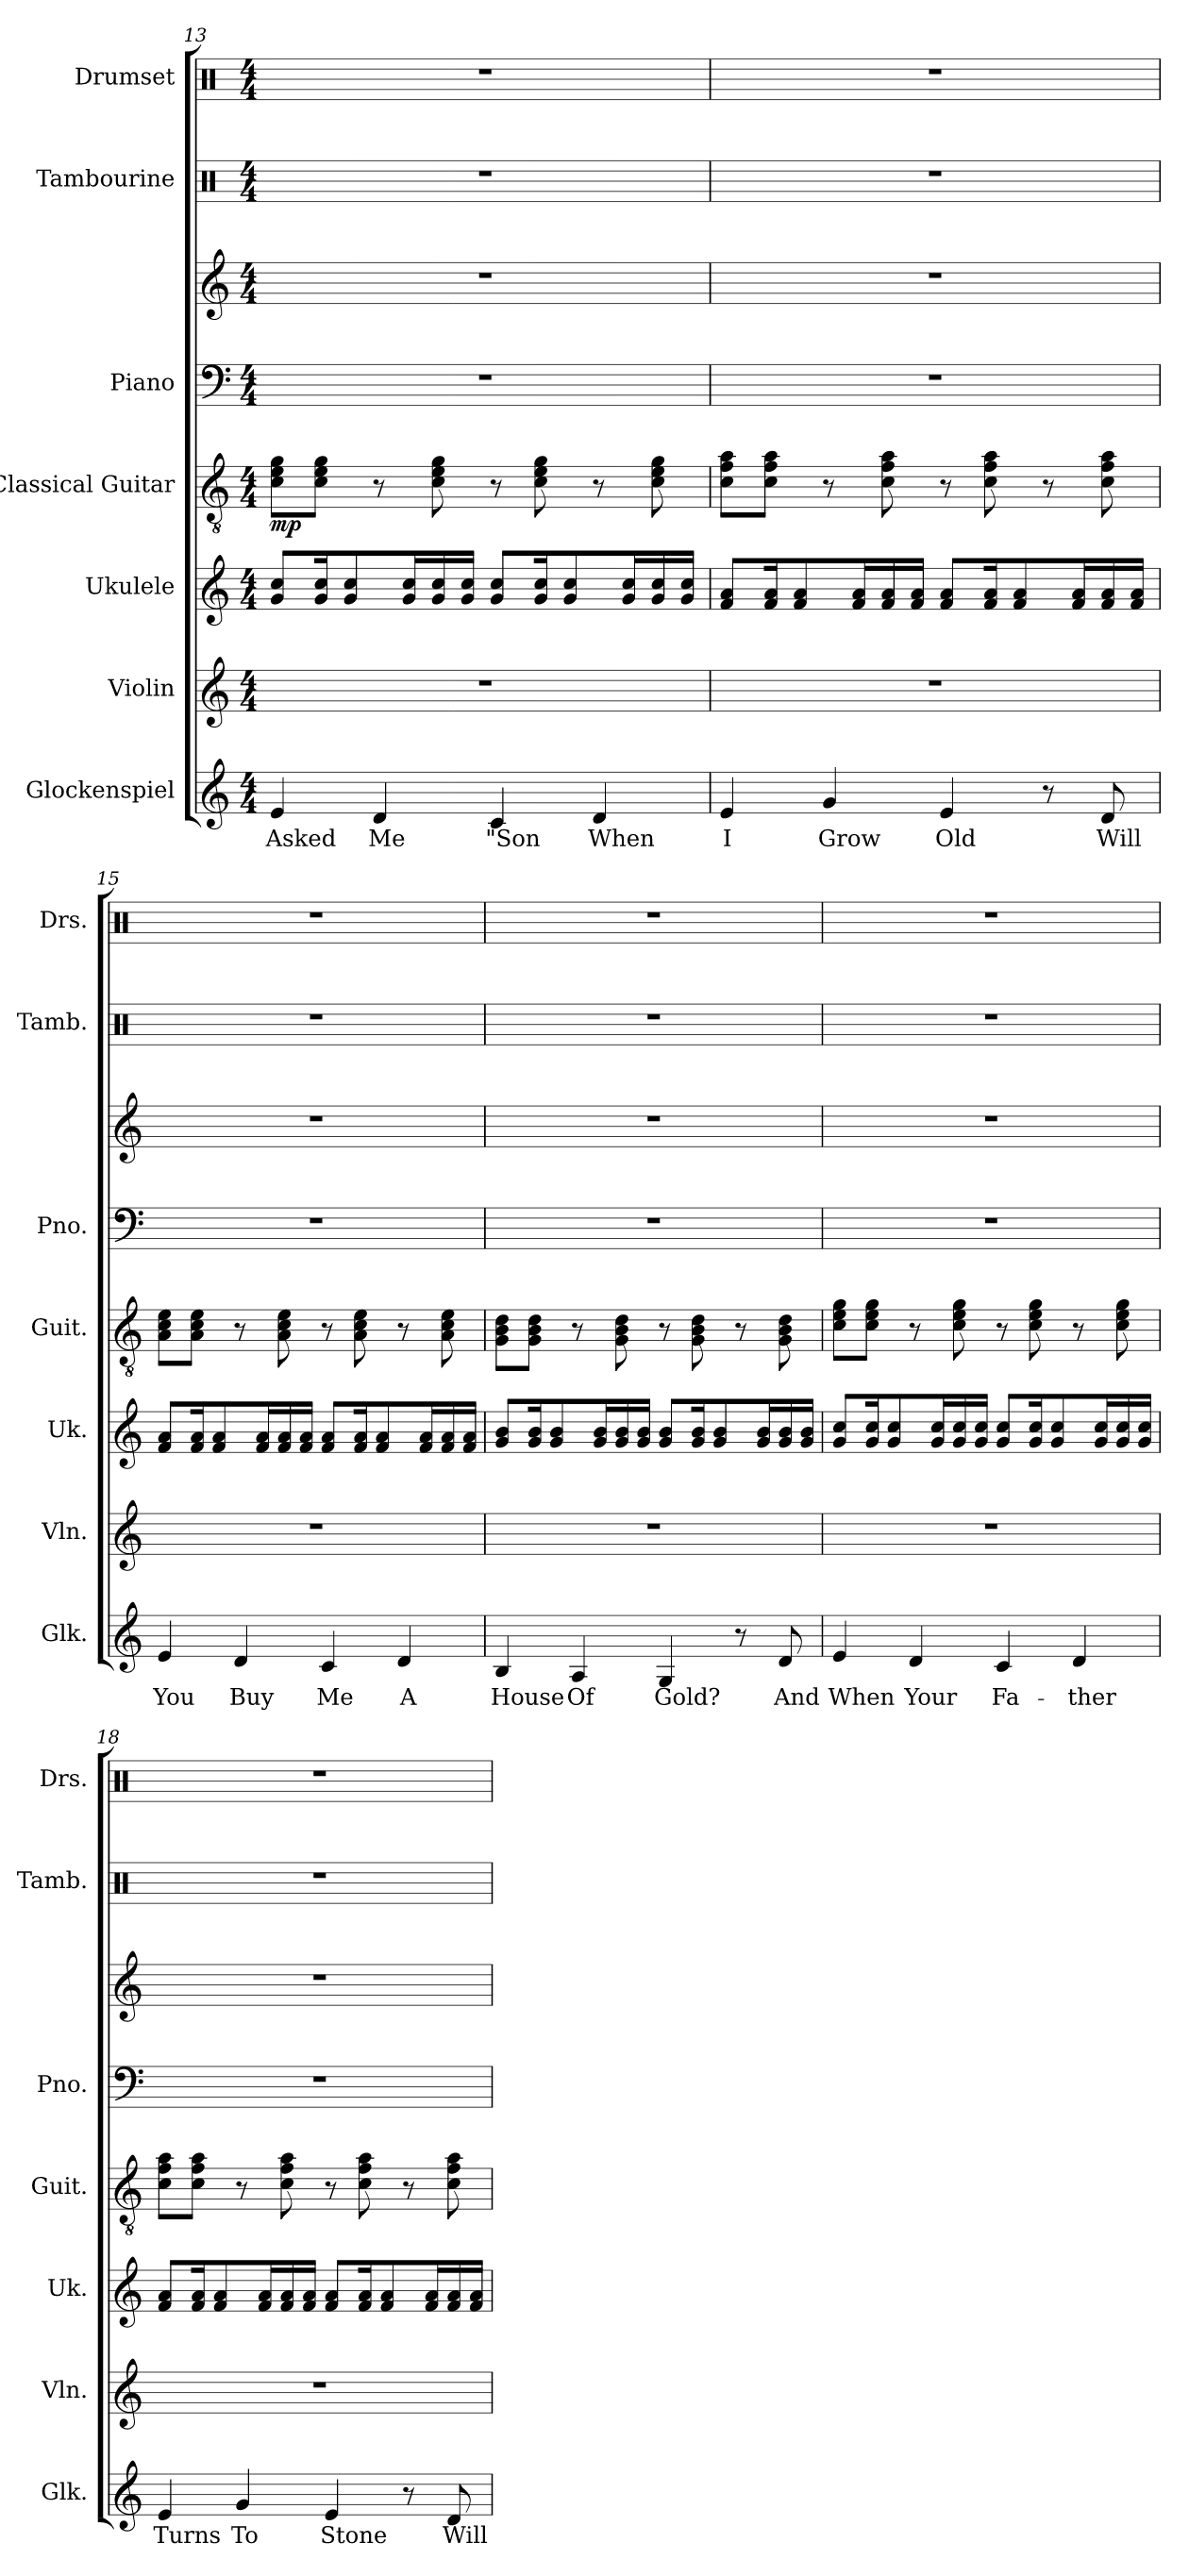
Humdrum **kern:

**kern	**text	**kern	**kern	**kern	**dynam	**kern	**kern	**kern	**kern
*part7	*part7	*part6	*part5	*part4	*part4	*part3	*part3	*part2	*part1
*staff8	*staff8	*staff7	*staff6	*staff5	*staff5	*staff4	*staff3	*staff2	*staff1
*I"Glockenspiel	*	*I"Violin	*I"Ukulele	*I"Classical Guitar	*	*I"Piano	*	*I"Tambourine	*I"Drumset
*I'Glk.	*	*I'Vln.	*I'Uk.	*I'Guit.	*	*I'Pno.	*	*I'Tamb.	*I'Drs.
!!LO:PB:g=z
*clefG2	*	*clefG2	*clefG2	*clefGv2	*	*clefF4	*clefG2	*clefX	*clefX
*ITrd-14c-24	*	*	*	*	*	*	*	*	*
*k[]	*	*k[]	*k[]	*k[]	*	*k[]	*k[]	*k[]	*k[]
*M4/4	*	*M4/4	*M4/4	*M4/4	*	*M4/4	*M4/4	*M4/4	*M4/4
=13	=13	=13	=13	=13	=13	=13	=13	=13	=13
!	!	!	!	!	!LO:DY:b	!	!	!	!
4eee/	Asked	1r	8g/ 8cc/L	8c\ 8e\ 8g\L	mp	1r	1r	1r	1r
.	.	.	16g/ 16cc/K	8c\ 8e\ 8g\J	.	.	.	.	.
.	.	.	8g/ 8cc/	.	.	.	.	.	.
4ddd/	Me	.	.	8r	.	.	.	.	.
.	.	.	16g/ 16cc/L	.	.	.	.	.	.
.	.	.	16g/ 16cc/	8c\ 8e\ 8g\	.	.	.	.	.
.	.	.	16g/ 16cc/JJ	.	.	.	.	.	.
4ccc/	"Son	.	8g/ 8cc/L	8r	.	.	.	.	.
.	.	.	16g/ 16cc/K	8c\ 8e\ 8g\	.	.	.	.	.
.	.	.	8g/ 8cc/	.	.	.	.	.	.
4ddd/	When	.	.	8r	.	.	.	.	.
.	.	.	16g/ 16cc/L	.	.	.	.	.	.
.	.	.	16g/ 16cc/	8c\ 8e\ 8g\	.	.	.	.	.
.	.	.	16g/ 16cc/JJ	.	.	.	.	.	.
=14	=14	=14	=14	=14	=14	=14	=14	=14	=14
4eee/	I	1r	8f/ 8a/L	8c\ 8f\ 8a\L	.	1r	1r	1r	1r
.	.	.	16f/ 16a/K	8c\ 8f\ 8a\J	.	.	.	.	.
.	.	.	8f/ 8a/	.	.	.	.	.	.
4ggg/	Grow	.	.	8r	.	.	.	.	.
.	.	.	16f/ 16a/L	.	.	.	.	.	.
.	.	.	16f/ 16a/	8c\ 8f\ 8a\	.	.	.	.	.
.	.	.	16f/ 16a/JJ	.	.	.	.	.	.
4eee/	Old	.	8f/ 8a/L	8r	.	.	.	.	.
.	.	.	16f/ 16a/K	8c\ 8f\ 8a\	.	.	.	.	.
.	.	.	8f/ 8a/	.	.	.	.	.	.
8r	.	.	.	8r	.	.	.	.	.
.	.	.	16f/ 16a/L	.	.	.	.	.	.
8ddd/	Will	.	16f/ 16a/	8c\ 8f\ 8a\	.	.	.	.	.
.	.	.	16f/ 16a/JJ	.	.	.	.	.	.
=15	=15	=15	=15	=15	=15	=15	=15	=15	=15
4eee/	You	1r	8f/ 8a/L	8A\ 8c\ 8e\L	.	1r	1r	1r	1r
.	.	.	16f/ 16a/K	8A\ 8c\ 8e\J	.	.	.	.	.
.	.	.	8f/ 8a/	.	.	.	.	.	.
4ddd/	Buy	.	.	8r	.	.	.	.	.
.	.	.	16f/ 16a/L	.	.	.	.	.	.
.	.	.	16f/ 16a/	8A\ 8c\ 8e\	.	.	.	.	.
.	.	.	16f/ 16a/JJ	.	.	.	.	.	.
4ccc/	Me	.	8f/ 8a/L	8r	.	.	.	.	.
.	.	.	16f/ 16a/K	8A\ 8c\ 8e\	.	.	.	.	.
.	.	.	8f/ 8a/	.	.	.	.	.	.
4ddd/	A	.	.	8r	.	.	.	.	.
.	.	.	16f/ 16a/L	.	.	.	.	.	.
.	.	.	16f/ 16a/	8A\ 8c\ 8e\	.	.	.	.	.
.	.	.	16f/ 16a/JJ	.	.	.	.	.	.
!!LO:PB:g=z
=16	=16	=16	=16	=16	=16	=16	=16	=16	=16
4bb/	House	1r	8g/ 8b/L	8G\ 8B\ 8d\L	.	1r	1r	1r	1r
.	.	.	16g/ 16b/K	8G\ 8B\ 8d\J	.	.	.	.	.
.	.	.	8g/ 8b/	.	.	.	.	.	.
4aa/	Of	.	.	8r	.	.	.	.	.
.	.	.	16g/ 16b/L	.	.	.	.	.	.
.	.	.	16g/ 16b/	8G\ 8B\ 8d\	.	.	.	.	.
.	.	.	16g/ 16b/JJ	.	.	.	.	.	.
4gg/	Gold?	.	8g/ 8b/L	8r	.	.	.	.	.
.	.	.	16g/ 16b/K	8G\ 8B\ 8d\	.	.	.	.	.
.	.	.	8g/ 8b/	.	.	.	.	.	.
8r	.	.	.	8r	.	.	.	.	.
.	.	.	16g/ 16b/L	.	.	.	.	.	.
8ddd/	And	.	16g/ 16b/	8G\ 8B\ 8d\	.	.	.	.	.
.	.	.	16g/ 16b/JJ	.	.	.	.	.	.
=17	=17	=17	=17	=17	=17	=17	=17	=17	=17
4eee/	When	1r	8g/ 8cc/L	8c\ 8e\ 8g\L	.	1r	1r	1r	1r
.	.	.	16g/ 16cc/K	8c\ 8e\ 8g\J	.	.	.	.	.
.	.	.	8g/ 8cc/	.	.	.	.	.	.
4ddd/	Your	.	.	8r	.	.	.	.	.
.	.	.	16g/ 16cc/L	.	.	.	.	.	.
.	.	.	16g/ 16cc/	8c\ 8e\ 8g\	.	.	.	.	.
.	.	.	16g/ 16cc/JJ	.	.	.	.	.	.
4ccc/	Fa-	.	8g/ 8cc/L	8r	.	.	.	.	.
.	.	.	16g/ 16cc/K	8c\ 8e\ 8g\	.	.	.	.	.
.	.	.	8g/ 8cc/	.	.	.	.	.	.
4ddd/	-ther	.	.	8r	.	.	.	.	.
.	.	.	16g/ 16cc/L	.	.	.	.	.	.
.	.	.	16g/ 16cc/	8c\ 8e\ 8g\	.	.	.	.	.
.	.	.	16g/ 16cc/JJ	.	.	.	.	.	.
=18	=18	=18	=18	=18	=18	=18	=18	=18	=18
4eee/	Turns	1r	8f/ 8a/L	8c\ 8f\ 8a\L	.	1r	1r	1r	1r
.	.	.	16f/ 16a/K	8c\ 8f\ 8a\J	.	.	.	.	.
.	.	.	8f/ 8a/	.	.	.	.	.	.
4ggg/	To	.	.	8r	.	.	.	.	.
.	.	.	16f/ 16a/L	.	.	.	.	.	.
.	.	.	16f/ 16a/	8c\ 8f\ 8a\	.	.	.	.	.
.	.	.	16f/ 16a/JJ	.	.	.	.	.	.
4eee/	Stone	.	8f/ 8a/L	8r	.	.	.	.	.
.	.	.	16f/ 16a/K	8c\ 8f\ 8a\	.	.	.	.	.
.	.	.	8f/ 8a/	.	.	.	.	.	.
8r	.	.	.	8r	.	.	.	.	.
.	.	.	16f/ 16a/L	.	.	.	.	.	.
8ddd/	Will	.	16f/ 16a/	8c\ 8f\ 8a\	.	.	.	.	.
.	.	.	16f/ 16a/JJ	.	.	.	.	.	.
=	=	=	=	=	=	=	=	=	=
*-	*-	*-	*-	*-	*-	*-	*-	*-	*-
